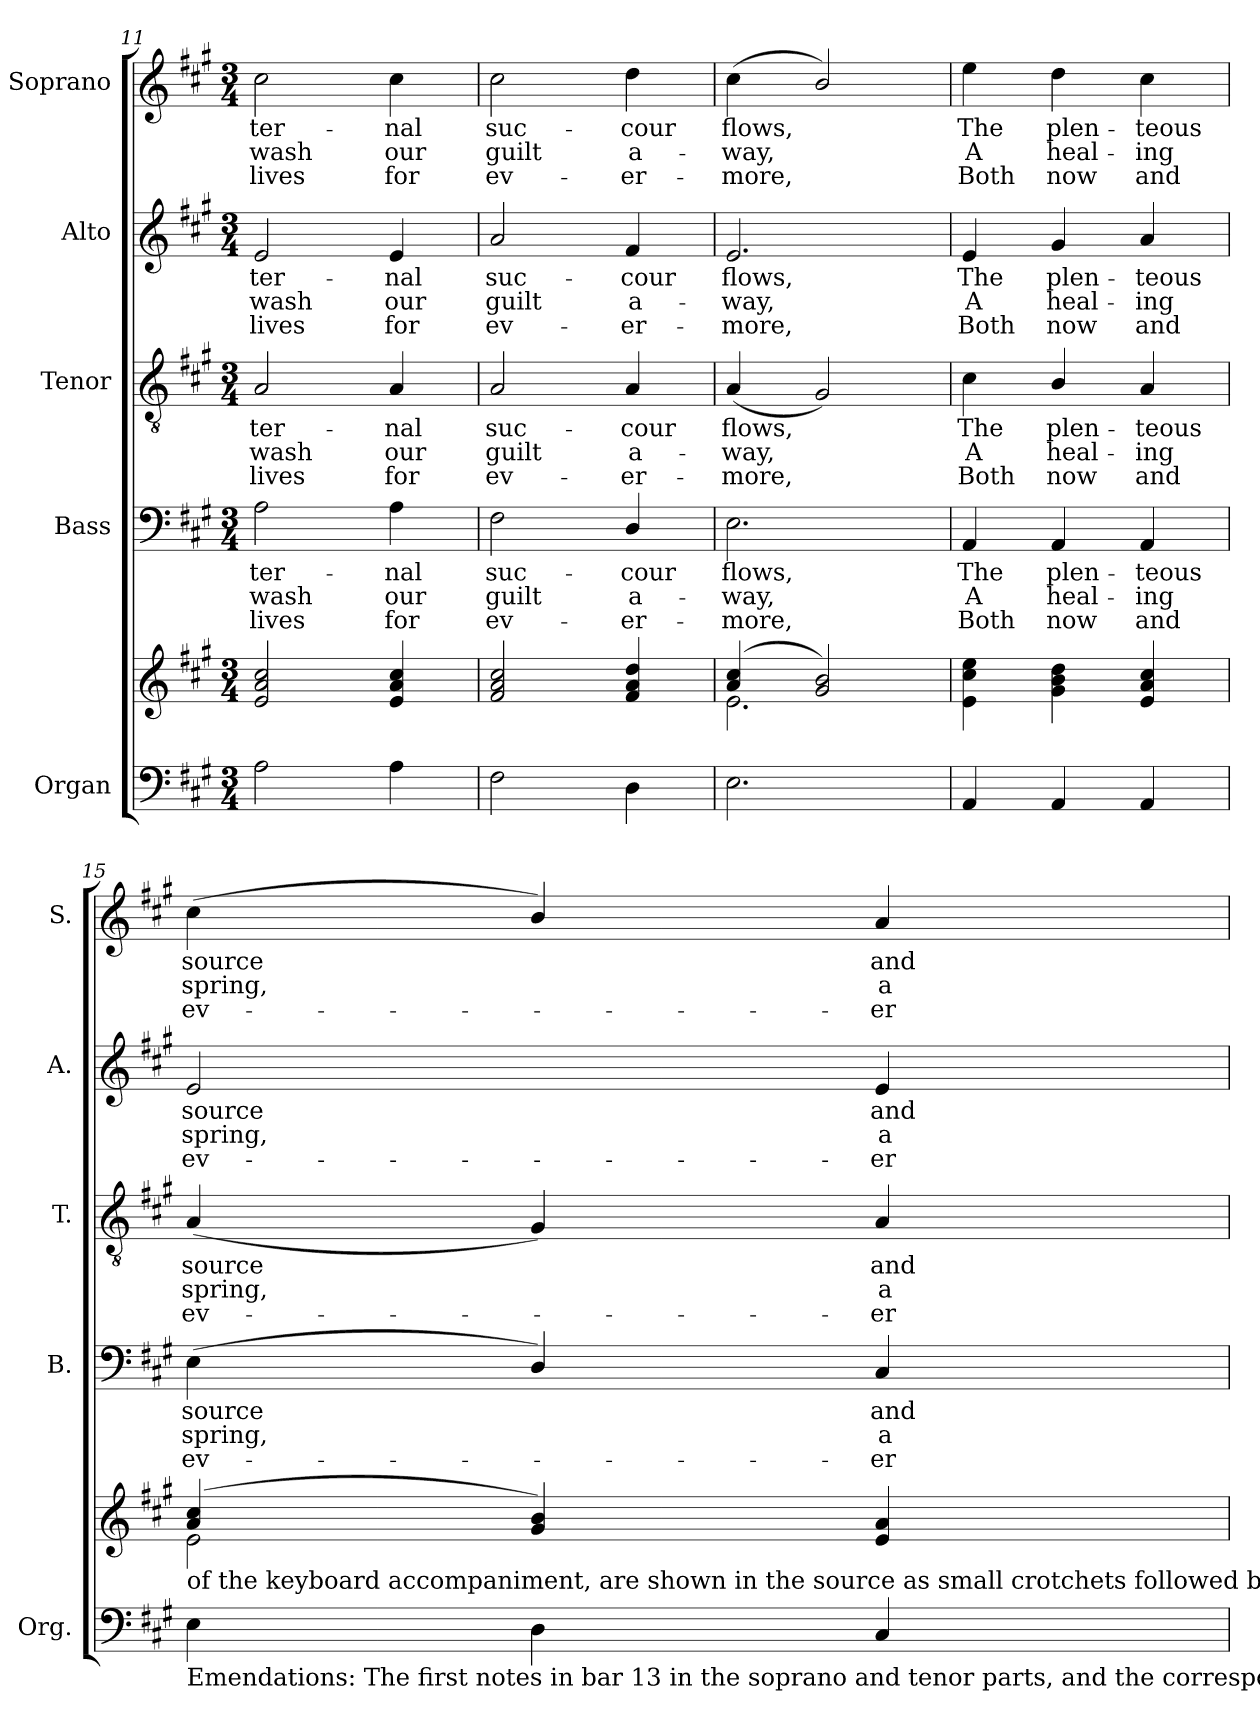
**kern	**kern	**kern	**text	**text	**text	**kern	**text	**text	**text	**kern	**text	**text	**text	**kern	**text	**text	**text
*part5	*part5	*part4	*part4	*part4	*part4	*part3	*part3	*part3	*part3	*part2	*part2	*part2	*part2	*part1	*part1	*part1	*part1
*staff6	*staff5	*staff4	*staff4	*staff4	*staff4	*staff3	*staff3	*staff3	*staff3	*staff2	*staff2	*staff2	*staff2	*staff1	*staff1	*staff1	*staff1
*I"Organ	*	*I"Bass	*	*	*	*I"Tenor	*	*	*	*I"Alto	*	*	*	*I"Soprano	*	*	*
*I'Org.	*	*I'B.	*	*	*	*I'T.	*	*	*	*I'A.	*	*	*	*I'S.	*	*	*
*clefF4	*clefG2	*clefF4	*	*	*	*clefGv2	*	*	*	*clefG2	*	*	*	*clefG2	*	*	*
*	*	*	*	*	*	*ITrd7c12	*	*	*	*	*	*	*	*	*	*	*
*k[f#c#g#]	*k[f#c#g#]	*k[f#c#g#]	*	*	*	*k[f#c#g#]	*	*	*	*k[f#c#g#]	*	*	*	*k[f#c#g#]	*	*	*
*A:	*A:	*A:	*	*	*	*A:	*	*	*	*A:	*	*	*	*A:	*	*	*
*M3/4	*M3/4	*M3/4	*	*	*	*M3/4	*	*	*	*M3/4	*	*	*	*M3/4	*	*	*
=11	=11	=11	=11	=11	=11	=11	=11	=11	=11	=11	=11	=11	=11	=11	=11	=11	=11
!	!	!	!LO:LY:b:color=#000000	!LO:LY:b:color=#000000	!LO:LY:b:color=#000000	!	!	!	!	!	!	!	!	!	!	!	!
!	!	!	!	!	!	!	!LO:LY:b:color=#000000	!LO:LY:b:color=#000000	!LO:LY:b:color=#000000	!	!	!	!	!	!	!	!
!	!	!	!	!	!	!	!	!	!	!	!LO:LY:b:color=#000000	!LO:LY:b:color=#000000	!LO:LY:b:color=#000000	!	!	!	!
!	!	!	!	!	!	!	!	!	!	!	!	!	!	!	!LO:LY:b:color=#000000	!LO:LY:b:color=#000000	!LO:LY:b:color=#000000
2Ai\	2ei/ 2ai 2cc#i	2Ai\	-ter-	wash	lives	2AAi/	-ter-	wash	lives	2ei/	-ter-	wash	lives	2cc#i\	-ter-	wash	lives
!	!	!	!LO:LY:b:color=#000000	!LO:LY:b:color=#000000	!LO:LY:b:color=#000000	!	!	!	!	!	!	!	!	!	!	!	!
!	!	!	!	!	!	!	!LO:LY:b:color=#000000	!LO:LY:b:color=#000000	!LO:LY:b:color=#000000	!	!	!	!	!	!	!	!
!	!	!	!	!	!	!	!	!	!	!	!LO:LY:b:color=#000000	!LO:LY:b:color=#000000	!LO:LY:b:color=#000000	!	!	!	!
!	!	!	!	!	!	!	!	!	!	!	!	!	!	!	!LO:LY:b:color=#000000	!LO:LY:b:color=#000000	!LO:LY:b:color=#000000
4Ai\	4ei/ 4ai 4cc#i	4Ai\	-nal	our	for	4AAi/	-nal	our	for	4ei/	-nal	our	for	4cc#i\	-nal	our	for
=12	=12	=12	=12	=12	=12	=12	=12	=12	=12	=12	=12	=12	=12	=12	=12	=12	=12
!	!	!	!LO:LY:b:color=#000000	!LO:LY:b:color=#000000	!LO:LY:b:color=#000000	!	!	!	!	!	!	!	!	!	!	!	!
!	!	!	!	!	!	!	!LO:LY:b:color=#000000	!LO:LY:b:color=#000000	!LO:LY:b:color=#000000	!	!	!	!	!	!	!	!
!	!	!	!	!	!	!	!	!	!	!	!LO:LY:b:color=#000000	!LO:LY:b:color=#000000	!LO:LY:b:color=#000000	!	!	!	!
!	!	!	!	!	!	!	!	!	!	!	!	!	!	!	!LO:LY:b:color=#000000	!LO:LY:b:color=#000000	!LO:LY:b:color=#000000
2F#i\	2f#i/ 2ai 2cc#i	2F#i\	suc-	guilt	ev-	2AAi/	suc-	guilt	ev-	2ai/	suc-	guilt	ev-	2cc#i\	suc-	guilt	ev-
!	!	!	!LO:LY:b:color=#000000	!LO:LY:b:color=#000000	!LO:LY:b:color=#000000	!	!	!	!	!	!	!	!	!	!	!	!
!	!	!	!	!	!	!	!LO:LY:b:color=#000000	!LO:LY:b:color=#000000	!LO:LY:b:color=#000000	!	!	!	!	!	!	!	!
!	!	!	!	!	!	!	!	!	!	!	!LO:LY:b:color=#000000	!LO:LY:b:color=#000000	!LO:LY:b:color=#000000	!	!	!	!
!	!	!	!	!	!	!	!	!	!	!	!	!	!	!	!LO:LY:b:color=#000000	!LO:LY:b:color=#000000	!LO:LY:b:color=#000000
4Di\	4f#i/ 4ai 4ddi	4Di/	-cour	a-	-er-	4AAi/	-cour	a-	-er-	4f#i/	-cour	a-	-er-	4ddi\	-cour	a-	-er-
=13	=13	=13	=13	=13	=13	=13	=13	=13	=13	=13	=13	=13	=13	=13	=13	=13	=13
*	*^	*	*	*	*	*	*	*	*	*	*	*	*	*	*	*	*
!	!	!	!	!LO:LY:b:color=#000000	!LO:LY:b:color=#000000	!LO:LY:b:color=#000000	!	!	!	!	!	!	!	!	!	!	!	!
!	!	!	!	!	!	!	!	!LO:LY:b:color=#000000	!LO:LY:b:color=#000000	!LO:LY:b:color=#000000	!	!	!	!	!	!	!	!
!	!	!	!	!	!	!	!	!	!	!	!	!LO:LY:b:color=#000000	!LO:LY:b:color=#000000	!LO:LY:b:color=#000000	!	!	!	!
!	!	!	!	!	!	!	!	!	!	!	!	!	!	!	!	!LO:LY:b:color=#000000	!LO:LY:b:color=#000000	!LO:LY:b:color=#000000
2.Ei\	(4ai/ 4cc#i	2.ei\	2.Ei\	flows,	-way,	-more,	(4AAi/	flows,	-way,	-more,	2.ei/	flows,	-way,	-more,	(4cc#i\	flows,	-way,	-more,
.	2g#i/ 2bi)	.	.	.	.	.	2GG#i/)	.	.	.	.	.	.	.	2bi/)	.	.	.
*	*v	*v	*	*	*	*	*	*	*	*	*	*	*	*	*	*	*	*
=14	=14	=14	=14	=14	=14	=14	=14	=14	=14	=14	=14	=14	=14	=14	=14	=14	=14
!	!	!	!LO:LY:b:color=#000000	!LO:LY:b:color=#000000	!LO:LY:b:color=#000000	!	!	!	!	!	!	!	!	!	!	!	!
!	!	!	!	!	!	!	!LO:LY:b:color=#000000	!LO:LY:b:color=#000000	!LO:LY:b:color=#000000	!	!	!	!	!	!	!	!
!	!	!	!	!	!	!	!	!	!	!	!LO:LY:b:color=#000000	!LO:LY:b:color=#000000	!LO:LY:b:color=#000000	!	!	!	!
!	!	!	!	!	!	!	!	!	!	!	!	!	!	!	!LO:LY:b:color=#000000	!LO:LY:b:color=#000000	!LO:LY:b:color=#000000
4AAi/	4ei\ 4cc#i 4eei	4AAi/	The	A	Both	4C#i\	The	A	Both	4ei/	The	A	Both	4eei\	The	A	Both
!	!	!	!LO:LY:b:color=#000000	!LO:LY:b:color=#000000	!LO:LY:b:color=#000000	!	!	!	!	!	!	!	!	!	!	!	!
!	!	!	!	!	!	!	!LO:LY:b:color=#000000	!LO:LY:b:color=#000000	!LO:LY:b:color=#000000	!	!	!	!	!	!	!	!
!	!	!	!	!	!	!	!	!	!	!	!LO:LY:b:color=#000000	!LO:LY:b:color=#000000	!LO:LY:b:color=#000000	!	!	!	!
!	!	!	!	!	!	!	!	!	!	!	!	!	!	!	!LO:LY:b:color=#000000	!LO:LY:b:color=#000000	!LO:LY:b:color=#000000
4AAi/	4g#i\ 4bi 4ddi	4AAi/	plen-	heal-	now	4BBi/	plen-	heal-	now	4g#i/	plen-	heal-	now	4ddi\	plen-	heal-	now
!	!	!	!LO:LY:b:color=#000000	!LO:LY:b:color=#000000	!LO:LY:b:color=#000000	!	!	!	!	!	!	!	!	!	!	!	!
!	!	!	!	!	!	!	!LO:LY:b:color=#000000	!LO:LY:b:color=#000000	!LO:LY:b:color=#000000	!	!	!	!	!	!	!	!
!	!	!	!	!	!	!	!	!	!	!	!LO:LY:b:color=#000000	!LO:LY:b:color=#000000	!LO:LY:b:color=#000000	!	!	!	!
!	!	!	!	!	!	!	!	!	!	!	!	!	!	!	!LO:LY:b:color=#000000	!LO:LY:b:color=#000000	!LO:LY:b:color=#000000
4AAi/	4ei/ 4ai 4cc#i	4AAi/	-teous	-ing	and	4AAi/	-teous	-ing	and	4ai/	-teous	-ing	and	4cc#i\	-teous	-ing	and
!!LO:PB:g=z
=15	=15	=15	=15	=15	=15	=15	=15	=15	=15	=15	=15	=15	=15	=15	=15	=15	=15
*	*^	*	*	*	*	*	*	*	*	*	*	*	*	*	*	*	*
!	!	!	!	!LO:LY:b:color=#000000	!LO:LY:b:color=#000000	!LO:LY:b:color=#000000	!	!	!	!	!	!	!	!	!	!	!	!
!	!	!	!	!	!	!	!	!LO:LY:b:color=#000000	!LO:LY:b:color=#000000	!LO:LY:b:color=#000000	!	!	!	!	!	!	!	!
!	!	!	!	!	!	!	!	!	!	!	!	!LO:LY:b:color=#000000	!LO:LY:b:color=#000000	!LO:LY:b:color=#000000	!	!	!	!
!LO:TX:b:t=Emendations&colon; The first notes in bar 13 in the soprano and tenor parts, and the corresponding A and C# in the right hand	!	!	!	!	!	!	!	!	!	!	!	!	!	!	!	!	!	!
!LO:TX:t=of the keyboard accompaniment, are shown in the source as small crotchets followed by full-sized dotted minims.	!	!	!	!	!	!	!	!	!	!	!	!	!	!	!	!	!	!
!	!	!	!	!	!	!	!	!	!	!	!	!	!	!	!	!LO:LY:b:color=#000000	!LO:LY:b:color=#000000	!LO:LY:b:color=#000000
4Ei\	(4ai/ 4cc#i	2ei\	(4Ei\	source	spring,	ev-	(4AAi/	source	spring,	ev-	2ei/	source	spring,	ev-	(4cc#i\	source	spring,	ev-
4Di\	4g#i/ 4bi)	.	4Di/)	.	.	.	4GG#i/)	.	.	.	.	.	.	.	4bi/)	.	.	.
!	!	!	!	!LO:LY:b:color=#000000	!LO:LY:b:color=#000000	!LO:LY:b:color=#000000	!	!	!	!	!	!	!	!	!	!	!	!
!	!	!	!	!	!	!	!	!LO:LY:b:color=#000000	!LO:LY:b:color=#000000	!LO:LY:b:color=#000000	!	!	!	!	!	!	!	!
!	!	!	!	!	!	!	!	!	!	!	!	!LO:LY:b:color=#000000	!LO:LY:b:color=#000000	!LO:LY:b:color=#000000	!	!	!	!
!	!	!	!	!	!	!	!	!	!	!	!	!	!	!	!	!LO:LY:b:color=#000000	!LO:LY:b:color=#000000	!LO:LY:b:color=#000000
4C#i/	4ei/ 4ai	4ryy	4C#i/	and	a	-er	4AAi/	and	a	-er	4ei/	and	a	-er	4ai/	and	a	-er
*	*v	*v	*	*	*	*	*	*	*	*	*	*	*	*	*	*	*	*
=	=	=	=	=	=	=	=	=	=	=	=	=	=	=	=	=	=
*-	*-	*-	*-	*-	*-	*-	*-	*-	*-	*-	*-	*-	*-	*-	*-	*-	*-
